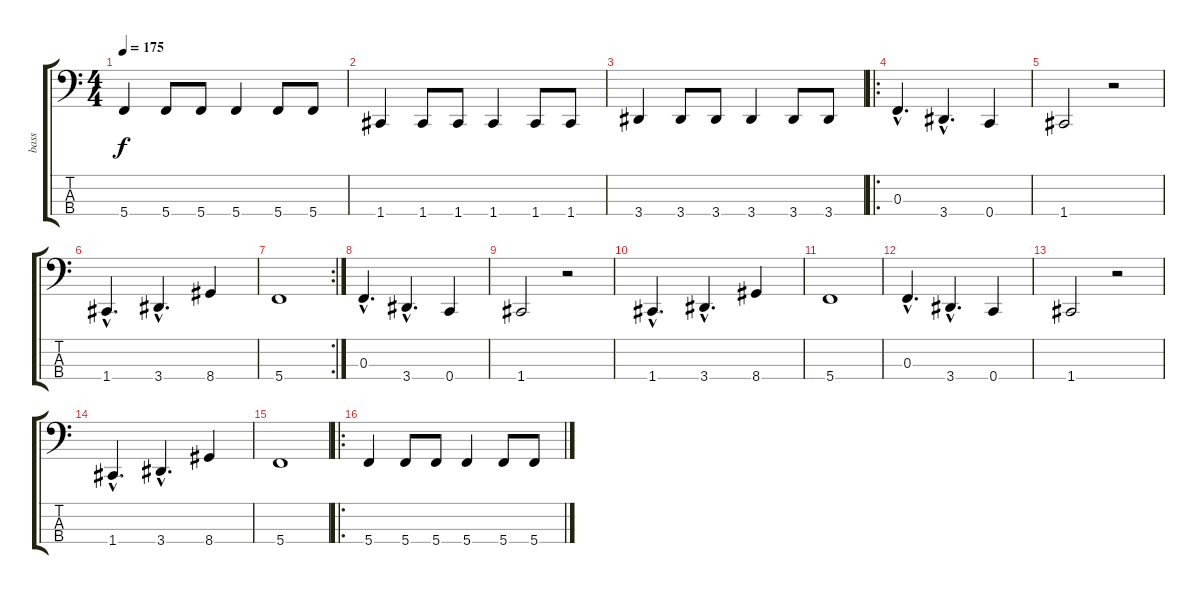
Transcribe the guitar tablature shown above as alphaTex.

\track ("bass" "bass") {instrument electricbassfinger}
\staff {score tabs}
\tuning (Eb2 Bb1 F1 C1) {hide}
\ts (4 4)
\tempo 175
\clef f4
\ks c
5.4.4{dy f} 5.4.8 5.4.8 5.4.4 5.4.8 5.4.8 |
1.4.4 1.4.8 1.4.8 1.4.4 1.4.8 1.4.8 |
3.4.4 3.4.8 3.4.8 3.4.4 3.4.8 3.4.8 |
\ro
0.3{hac}.4{d instrument slapbass1} 3.4{hac}.4{d} 0.4.4 |
1.4.2 r.2 |
1.4{hac}.4{d} 3.4{hac}.4{d} 8.4.4 |
\rc 2
5.4.1 |
0.3{hac}.4{d} 3.4{hac}.4{d} 0.4.4 |
1.4.2 r.2 |
1.4{hac}.4{d} 3.4{hac}.4{d} 8.4.4 |
5.4.1 |
0.3{hac}.4{d} 3.4{hac}.4{d} 0.4.4 |
1.4.2 r.2 |
1.4{hac}.4{d} 3.4{hac}.4{d} 8.4.4 |
5.4.1 |
\ro
5.4.4{instrument electricbassfinger} 5.4.8 5.4.8 5.4.4 5.4.8 5.4.8
